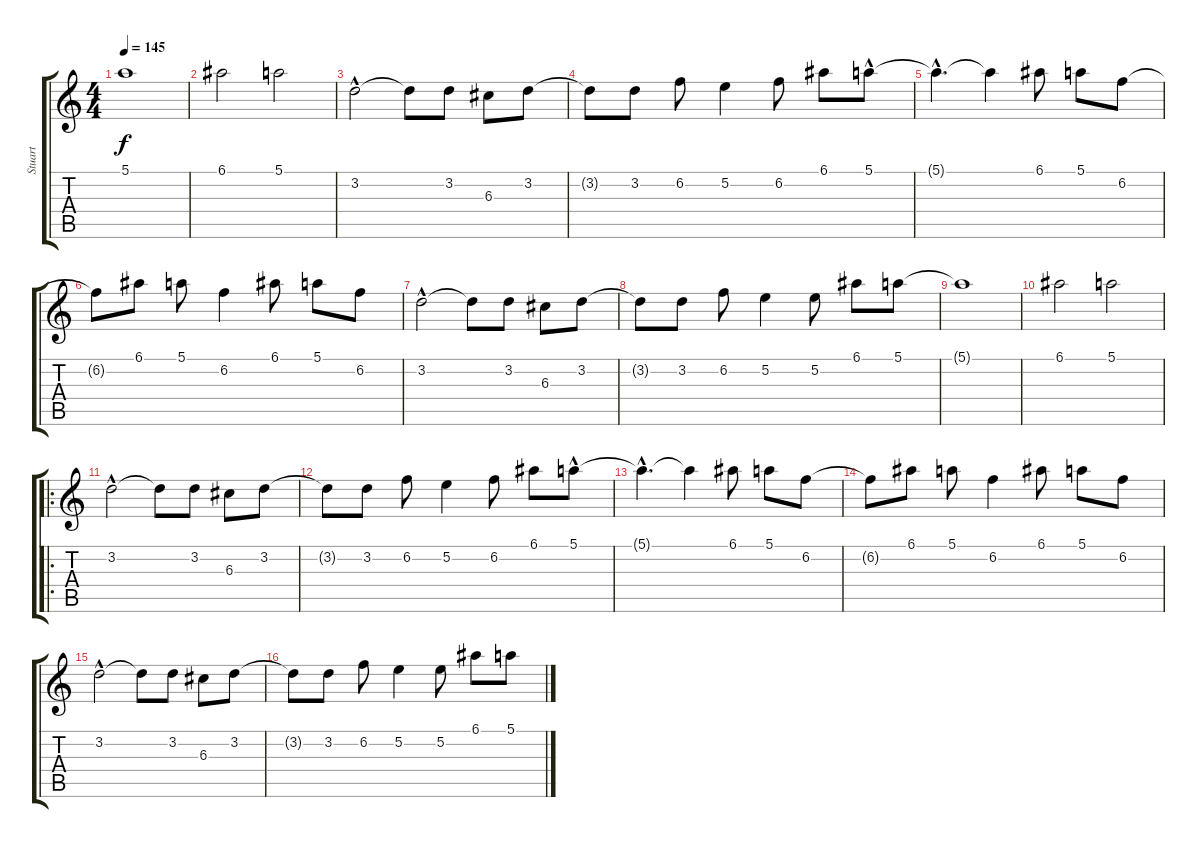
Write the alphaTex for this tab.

\track ("Stuart" "Stuart") {instrument distortionguitar}
\staff {score tabs}
\tuning (E4 B3 G3 D3 A2 D2) {hide}
\ts (4 4)
\tempo 145
\clef g2
\ks c
5.1{t}.1{dy f} |
6.1.2 5.1.2 |
3.2{hac}.2 3.2{t}.8 3.2.8 6.3.8 3.2.8 |
3.2{t}.8 3.2.8 6.2.8 5.2.4 6.2.8 6.1.8 5.1{hac}.8 |
5.1{hac t}.4{d} 5.1{t}.4 6.1.8 5.1.8 6.2.8 |
6.2{t}.8 6.1.8 5.1.8 6.2.4 6.1.8 5.1.8 6.2.8 |
3.2{hac}.2 3.2{t}.8 3.2.8 6.3.8 3.2.8 |
3.2{t}.8 3.2.8 6.2.8 5.2.4 5.2.8 6.1.8 5.1.8 |
5.1{t}.1 |
6.1.2 5.1.2 |
\ro
3.2{hac}.2 3.2{t}.8 3.2.8 6.3.8 3.2.8 |
3.2{t}.8 3.2.8 6.2.8 5.2.4 6.2.8 6.1.8 5.1{hac}.8 |
5.1{hac t}.4{d} 5.1{t}.4 6.1.8 5.1.8 6.2.8 |
6.2{t}.8 6.1.8 5.1.8 6.2.4 6.1.8 5.1.8 6.2.8 |
3.2{hac}.2 3.2{t}.8 3.2.8 6.3.8 3.2.8 |
3.2{t}.8 3.2.8 6.2.8 5.2.4 5.2.8 6.1.8 5.1.8
